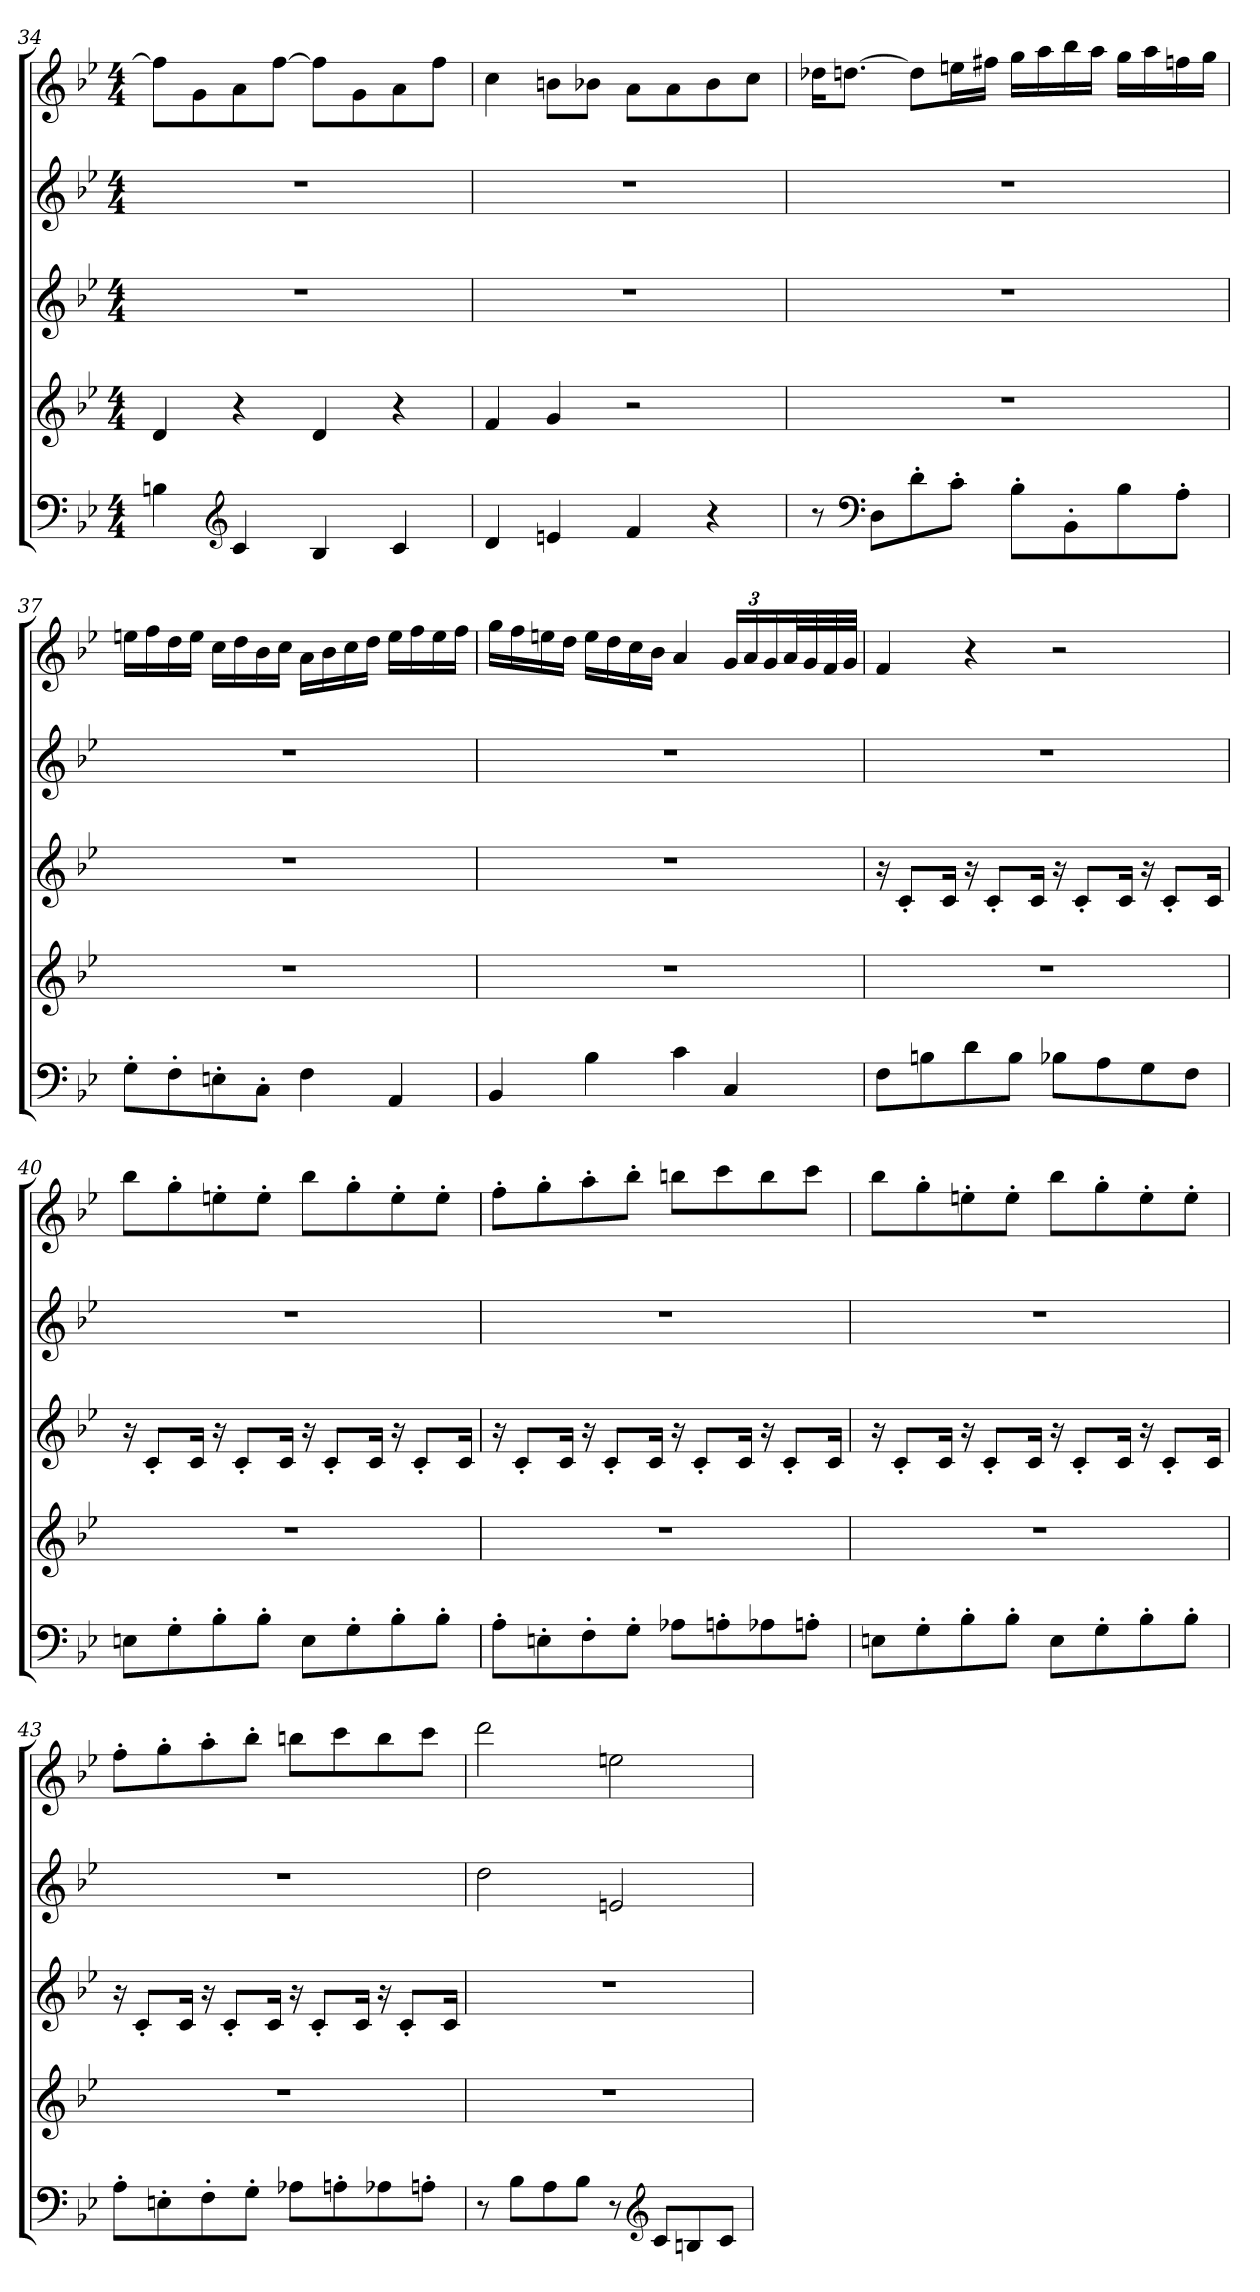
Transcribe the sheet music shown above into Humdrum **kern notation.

**kern	**kern	**kern	**kern	**kern
*part5	*part4	*part3	*part2	*part1
*staff5	*staff4	*staff3	*staff2	*staff1
*clefF4	*clefG2	*clefG2	*clefG2	*clefG2
*k[b-e-]	*k[b-e-]	*k[b-e-]	*k[b-e-]	*k[b-e-]
*M4/4	*M4/4	*M4/4	*M4/4	*M4/4
*MM130	*MM130	*MM130	*MM130	*MM130
=34	=34	=34	=34	=34
4Bn\	4d/	1r	1r	8ff\L]
.	.	.	.	8g\
*clefG2	*	*	*	*
4c/	4r	.	.	8a\
.	.	.	.	[8ff\J
4B/	4d/	.	.	8ff\L]
.	.	.	.	8g\
4c/	4r	.	.	8a\
.	.	.	.	8ff\J
!!LO:LB:g=z
=35	=35	=35	=35	=35
4d/	4f/	1r	1r	4cc\
4en/	4g/	.	.	8bn\L
.	.	.	.	8b-X\J
4f/	2r	.	.	8a\L
.	.	.	.	8a\
4r	.	.	.	8b-\
.	.	.	.	8cc\J
=36	=36	=36	=36	=36
*	*	*	*	*MM130
8r	1r	1r	1r	16dd-X\KL
.	.	.	.	[8.ddn\J
*clefF4	*	*	*	*
8D\L	.	.	.	.
8d'\	.	.	.	8dd\L]
8c'\J	.	.	.	16een\L
.	.	.	.	16ff#X\JJ
8B-'\L	.	.	.	16gg\LL
.	.	.	.	16aa\
8BB-'\	.	.	.	16bb-\
.	.	.	.	16aa\JJ
8B-\	.	.	.	16gg\LL
.	.	.	.	16aa\
8A'\J	.	.	.	16ffn\
.	.	.	.	16gg\JJ
=37	=37	=37	=37	=37
8G'\L	1r	1r	1r	16een\LL
.	.	.	.	16ff\
8F'\	.	.	.	16dd\
.	.	.	.	16ee\JJ
8En'\	.	.	.	16cc\LL
.	.	.	.	16dd\
8C'\J	.	.	.	16b-\
.	.	.	.	16cc\JJ
4F\	.	.	.	16a\LL
.	.	.	.	16b-\
.	.	.	.	16cc\
.	.	.	.	16dd\JJ
4AA/	.	.	.	16ee\LL
.	.	.	.	16ff\
.	.	.	.	16ee\
.	.	.	.	16ff\JJ
!!LO:PB:g=z
=38	=38	=38	=38	=38
4BB-/	1r	1r	1r	16gg\LL
.	.	.	.	16ff\
.	.	.	.	16een\
.	.	.	.	16dd\JJ
4B-\	.	.	.	16ee\LL
.	.	.	.	16dd\
.	.	.	.	16cc\
.	.	.	.	16b-\JJ
4c\	.	.	.	4a/
*	*	*	*	*Xbrackettup
4C/	.	.	.	24g/LL
.	.	.	.	24a/
.	.	.	.	24g/
.	.	.	.	32a/L
.	.	.	.	32g/
.	.	.	.	32f/
.	.	.	.	32g/JJJ
=39	=39	=39	=39	=39
8F\L	1r	16r	1r	4f/
.	.	8c'/L	.	.
8Bn\	.	.	.	.
.	.	16c/Jk	.	.
8d\	.	16r	.	4r
.	.	8c'/L	.	.
8B\J	.	.	.	.
.	.	16c/Jk	.	.
8B-X\L	.	16r	.	2r
.	.	8c'/L	.	.
8A\	.	.	.	.
.	.	16c/Jk	.	.
8G\	.	16r	.	.
.	.	8c'/L	.	.
8F\J	.	.	.	.
.	.	16c/Jk	.	.
=40	=40	=40	=40	=40
*	*	*	*	*MM129
8En\L	1r	16r	1r	8bb-\L
.	.	8c'/L	.	.
8G'\	.	.	.	8gg'\
.	.	16c/Jk	.	.
8B-'\	.	16r	.	8een'\
.	.	8c'/L	.	.
8B-'\J	.	.	.	8ee'\J
.	.	16c/Jk	.	.
8E\L	.	16r	.	8bb-\L
.	.	8c'/L	.	.
8G'\	.	.	.	8gg'\
.	.	16c/Jk	.	.
8B-'\	.	16r	.	8ee'\
.	.	8c'/L	.	.
8B-'\J	.	.	.	8ee'\J
.	.	16c/Jk	.	.
!!LO:LB:g=z
=41	=41	=41	=41	=41
8A'\L	1r	16r	1r	8ff'\L
.	.	8c'/L	.	.
8En'\	.	.	.	8gg'\
.	.	16c/Jk	.	.
8F'\	.	16r	.	8aa'\
.	.	8c'/L	.	.
8G'\J	.	.	.	8bb-'\J
.	.	16c/Jk	.	.
8A-X\L	.	16r	.	8bbn\L
.	.	8c'/L	.	.
8An'\	.	.	.	8ccc\
.	.	16c/Jk	.	.
8A-X\	.	16r	.	8bb\
.	.	8c'/L	.	.
8An'\J	.	.	.	8ccc\J
.	.	16c/Jk	.	.
=42	=42	=42	=42	=42
*	*	*	*	*MM130
8En\L	1r	16r	1r	8bb-\L
.	.	8c'/L	.	.
8G'\	.	.	.	8gg'\
.	.	16c/Jk	.	.
8B-'\	.	16r	.	8een'\
.	.	8c'/L	.	.
8B-'\J	.	.	.	8ee'\J
.	.	16c/Jk	.	.
8E\L	.	16r	.	8bb-\L
.	.	8c'/L	.	.
8G'\	.	.	.	8gg'\
.	.	16c/Jk	.	.
8B-'\	.	16r	.	8ee'\
.	.	8c'/L	.	.
8B-'\J	.	.	.	8ee'\J
.	.	16c/Jk	.	.
=43	=43	=43	=43	=43
8A'\L	1r	16r	1r	8ff'\L
.	.	8c'/L	.	.
8En'\	.	.	.	8gg'\
.	.	16c/Jk	.	.
8F'\	.	16r	.	8aa'\
.	.	8c'/L	.	.
8G'\J	.	.	.	8bb-'\J
.	.	16c/Jk	.	.
8A-X\L	.	16r	.	8bbn\L
.	.	8c'/L	.	.
8An'\	.	.	.	8ccc\
.	.	16c/Jk	.	.
8A-X\	.	16r	.	8bb\
.	.	8c'/L	.	.
8An'\J	.	.	.	8ccc\J
.	.	16c/Jk	.	.
!!LO:PB:g=z
=44	=44	=44	=44	=44
*	*	*	*	*MM129
8r	1r	1r	2dd\	2ddd\
8B-\L	.	.	.	.
8A\	.	.	.	.
8B-\J	.	.	.	.
8r	.	.	2en/	2een\
*clefG2	*	*	*	*
8c/L	.	.	.	.
8Bn/	.	.	.	.
8c/J	.	.	.	.
=	=	=	=	=
*-	*-	*-	*-	*-
